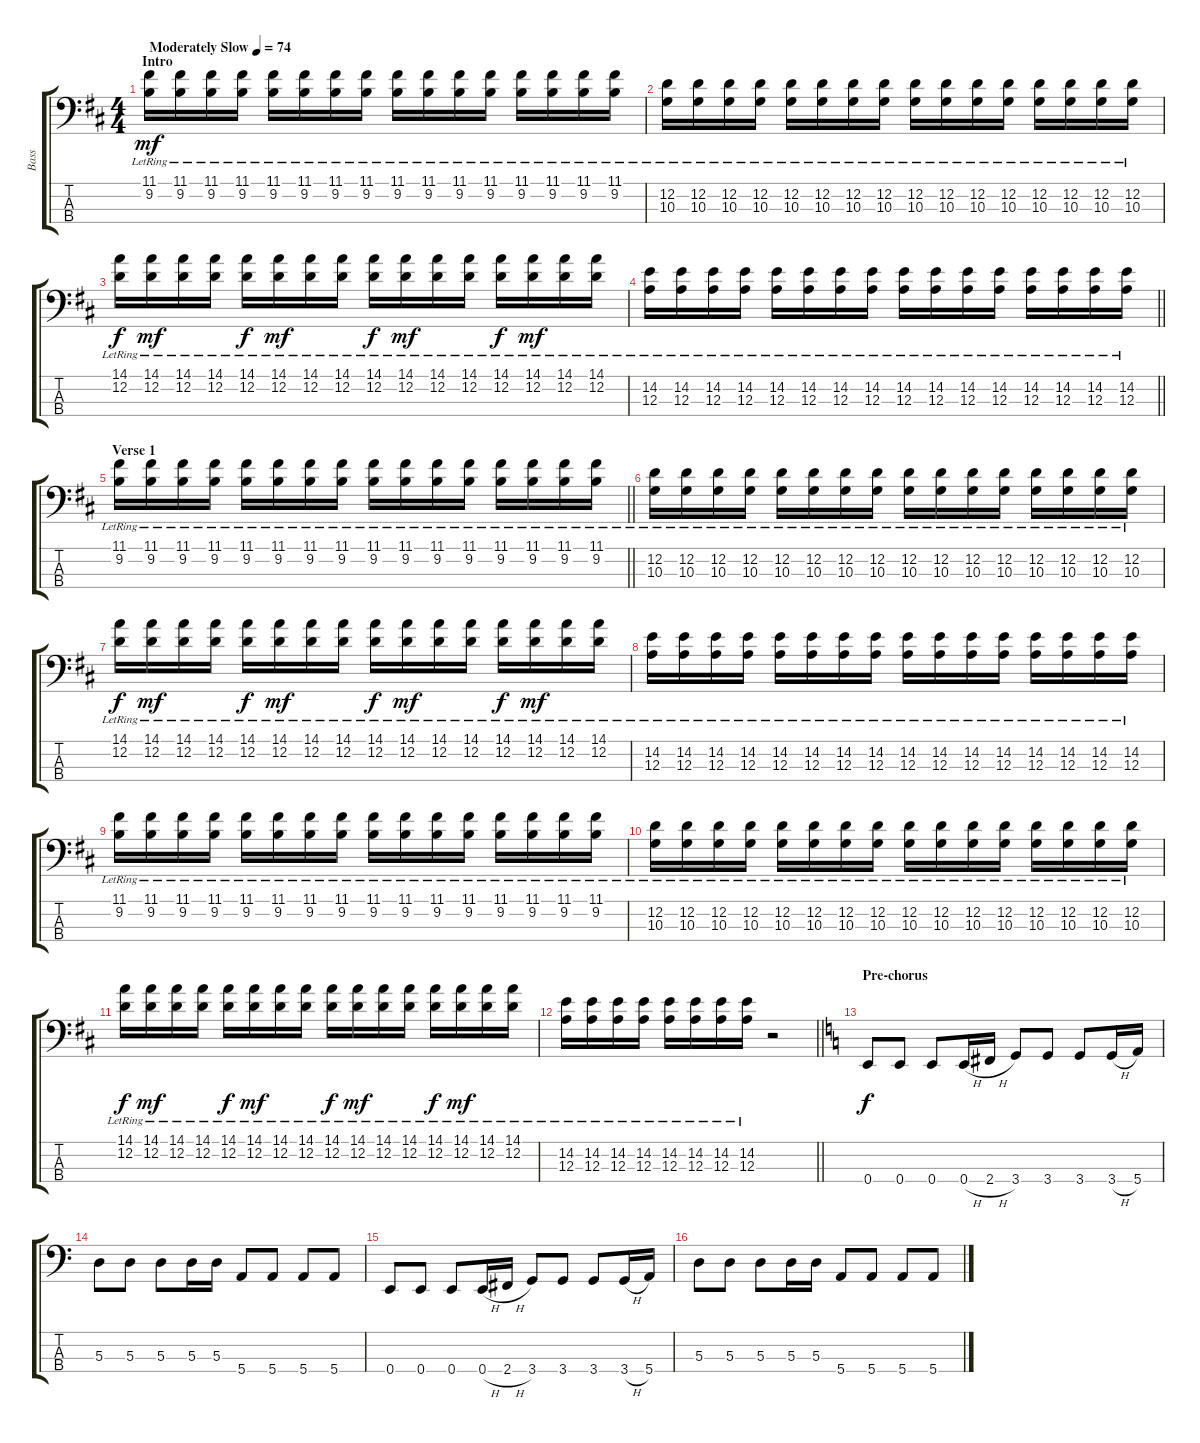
\track ("Bass" "Bass") {instrument electricbassfinger}
\staff {score tabs}
\tuning (G2 D2 A1 E1) {hide}
\ts (4 4)
\section ("" "Intro")
\tempo (74 "Moderately Slow")
\clef f4
\ks d
(11.1{lr} 9.2{lr}).16{dy mf instrument electricbassfinger} (11.1{lr} 9.2{lr}).16 (11.1{lr} 9.2{lr}).16 (11.1{lr} 9.2{lr}).16 (11.1{lr} 9.2{lr}).16 (11.1{lr} 9.2{lr}).16 (11.1{lr} 9.2{lr}).16 (11.1{lr} 9.2{lr}).16 (11.1{lr} 9.2{lr}).16 (11.1{lr} 9.2{lr}).16 (11.1{lr} 9.2{lr}).16 (11.1{lr} 9.2{lr}).16 (11.1{lr} 9.2{lr}).16 (11.1{lr} 9.2{lr}).16 (11.1{lr} 9.2{lr}).16 (11.1{lr} 9.2{lr}).16 |
(12.2{lr} 10.3).16 (12.2{lr} 10.3).16 (12.2{lr} 10.3).16 (12.2{lr} 10.3).16 (12.2{lr} 10.3).16 (12.2{lr} 10.3).16 (12.2{lr} 10.3).16 (12.2{lr} 10.3).16 (12.2{lr} 10.3).16 (12.2{lr} 10.3).16 (12.2{lr} 10.3).16 (12.2{lr} 10.3).16 (12.2{lr} 10.3).16 (12.2{lr} 10.3).16 (12.2{lr} 10.3).16 (12.2{lr} 10.3).16 |
(14.1{lr} 12.2{lr}).16{dy f} (14.1{lr} 12.2{lr}).16{dy mf} (14.1{lr} 12.2{lr}).16 (14.1{lr} 12.2{lr}).16 (14.1{lr} 12.2{lr}).16{dy f} (14.1{lr} 12.2{lr}).16{dy mf} (14.1{lr} 12.2{lr}).16 (14.1{lr} 12.2{lr}).16 (14.1{lr} 12.2{lr}).16{dy f} (14.1{lr} 12.2{lr}).16{dy mf} (14.1{lr} 12.2{lr}).16 (14.1{lr} 12.2{lr}).16 (14.1{lr} 12.2{lr}).16{dy f} (14.1{lr} 12.2{lr}).16{dy mf} (14.1{lr} 12.2{lr}).16 (14.1{lr} 12.2{lr}).16 |
\barLineRight lightlight
(14.2{lr} 12.3{lr}).16 (14.2{lr} 12.3).16 (14.2{lr} 12.3{lr}).16 (14.2{lr} 12.3).16 (14.2{lr} 12.3{lr}).16 (14.2{lr} 12.3).16 (14.2{lr} 12.3{lr}).16 (14.2{lr} 12.3).16 (14.2{lr} 12.3{lr}).16 (14.2{lr} 12.3).16 (14.2{lr} 12.3{lr}).16 (14.2{lr} 12.3).16 (14.2{lr} 12.3{lr}).16 (14.2{lr} 12.3).16 (14.2{lr} 12.3{lr}).16 (14.2{lr} 12.3).16 |
\section ("" "Verse 1")
\barLineRight lightlight
(11.1{lr} 9.2{lr}).16 (11.1{lr} 9.2{lr}).16 (11.1{lr} 9.2{lr}).16 (11.1{lr} 9.2{lr}).16 (11.1{lr} 9.2{lr}).16 (11.1{lr} 9.2{lr}).16 (11.1{lr} 9.2{lr}).16 (11.1{lr} 9.2{lr}).16 (11.1{lr} 9.2{lr}).16 (11.1{lr} 9.2{lr}).16 (11.1{lr} 9.2{lr}).16 (11.1{lr} 9.2{lr}).16 (11.1{lr} 9.2{lr}).16 (11.1{lr} 9.2{lr}).16 (11.1{lr} 9.2{lr}).16 (11.1{lr} 9.2{lr}).16 |
(12.2{lr} 10.3).16 (12.2{lr} 10.3).16 (12.2{lr} 10.3).16 (12.2{lr} 10.3).16 (12.2{lr} 10.3).16 (12.2{lr} 10.3).16 (12.2{lr} 10.3).16 (12.2{lr} 10.3).16 (12.2{lr} 10.3).16 (12.2{lr} 10.3).16 (12.2{lr} 10.3).16 (12.2{lr} 10.3).16 (12.2{lr} 10.3).16 (12.2{lr} 10.3).16 (12.2{lr} 10.3).16 (12.2{lr} 10.3).16 |
(14.1{lr} 12.2{lr}).16{dy f} (14.1{lr} 12.2{lr}).16{dy mf} (14.1{lr} 12.2{lr}).16 (14.1{lr} 12.2{lr}).16 (14.1{lr} 12.2{lr}).16{dy f} (14.1{lr} 12.2{lr}).16{dy mf} (14.1{lr} 12.2{lr}).16 (14.1{lr} 12.2{lr}).16 (14.1{lr} 12.2{lr}).16{dy f} (14.1{lr} 12.2{lr}).16{dy mf} (14.1{lr} 12.2{lr}).16 (14.1{lr} 12.2{lr}).16 (14.1{lr} 12.2{lr}).16{dy f} (14.1{lr} 12.2{lr}).16{dy mf} (14.1{lr} 12.2{lr}).16 (14.1{lr} 12.2{lr}).16 |
(14.2{lr} 12.3{lr}).16 (14.2{lr} 12.3).16 (14.2{lr} 12.3{lr}).16 (14.2{lr} 12.3).16 (14.2{lr} 12.3{lr}).16 (14.2{lr} 12.3).16 (14.2{lr} 12.3{lr}).16 (14.2{lr} 12.3).16 (14.2{lr} 12.3{lr}).16 (14.2{lr} 12.3).16 (14.2{lr} 12.3{lr}).16 (14.2{lr} 12.3).16 (14.2{lr} 12.3{lr}).16 (14.2{lr} 12.3).16 (14.2{lr} 12.3{lr}).16 (14.2{lr} 12.3).16 |
(11.1{lr} 9.2{lr}).16 (11.1{lr} 9.2{lr}).16 (11.1{lr} 9.2{lr}).16 (11.1{lr} 9.2{lr}).16 (11.1{lr} 9.2{lr}).16 (11.1{lr} 9.2{lr}).16 (11.1{lr} 9.2{lr}).16 (11.1{lr} 9.2{lr}).16 (11.1{lr} 9.2{lr}).16 (11.1{lr} 9.2{lr}).16 (11.1{lr} 9.2{lr}).16 (11.1{lr} 9.2{lr}).16 (11.1{lr} 9.2{lr}).16 (11.1{lr} 9.2{lr}).16 (11.1{lr} 9.2{lr}).16 (11.1{lr} 9.2{lr}).16 |
(12.2{lr} 10.3).16 (12.2{lr} 10.3).16 (12.2{lr} 10.3).16 (12.2{lr} 10.3).16 (12.2{lr} 10.3).16 (12.2{lr} 10.3).16 (12.2{lr} 10.3).16 (12.2{lr} 10.3).16 (12.2{lr} 10.3).16 (12.2{lr} 10.3).16 (12.2{lr} 10.3).16 (12.2{lr} 10.3).16 (12.2{lr} 10.3).16 (12.2{lr} 10.3).16 (12.2{lr} 10.3).16 (12.2{lr} 10.3).16 |
(14.1{lr} 12.2{lr}).16{dy f} (14.1{lr} 12.2{lr}).16{dy mf} (14.1{lr} 12.2{lr}).16 (14.1{lr} 12.2{lr}).16 (14.1{lr} 12.2{lr}).16{dy f} (14.1{lr} 12.2{lr}).16{dy mf} (14.1{lr} 12.2{lr}).16 (14.1{lr} 12.2{lr}).16 (14.1{lr} 12.2{lr}).16{dy f} (14.1{lr} 12.2{lr}).16{dy mf} (14.1{lr} 12.2{lr}).16 (14.1{lr} 12.2{lr}).16 (14.1{lr} 12.2{lr}).16{dy f} (14.1{lr} 12.2{lr}).16{dy mf} (14.1{lr} 12.2{lr}).16 (14.1{lr} 12.2{lr}).16 |
\barLineRight lightlight
(14.2{lr} 12.3{lr}).16 (14.2{lr} 12.3).16 (14.2{lr} 12.3{lr}).16 (14.2{lr} 12.3).16 (14.2{lr} 12.3{lr}).16 (14.2{lr} 12.3).16 (14.2{lr} 12.3{lr}).16 (14.2{lr} 12.3).16 r.2 |
\section ("" "Pre-chorus")
\ks c
0.4.8{dy f} 0.4.8 0.4.8 0.4{h}.16 2.4{h}.16 3.4.8 3.4.8 3.4.8 3.4{h}.16 5.4.16 |
5.3.8 5.3.8 5.3.8 5.3.16 5.3.16 5.4.8 5.4.8 5.4.8 5.4.8 |
0.4.8 0.4.8 0.4.8 0.4{h}.16 2.4{h}.16 3.4.8 3.4.8 3.4.8 3.4{h}.16 5.4.16 |
5.3.8 5.3.8 5.3.8 5.3.16 5.3.16 5.4.8 5.4.8 5.4.8 5.4.8
